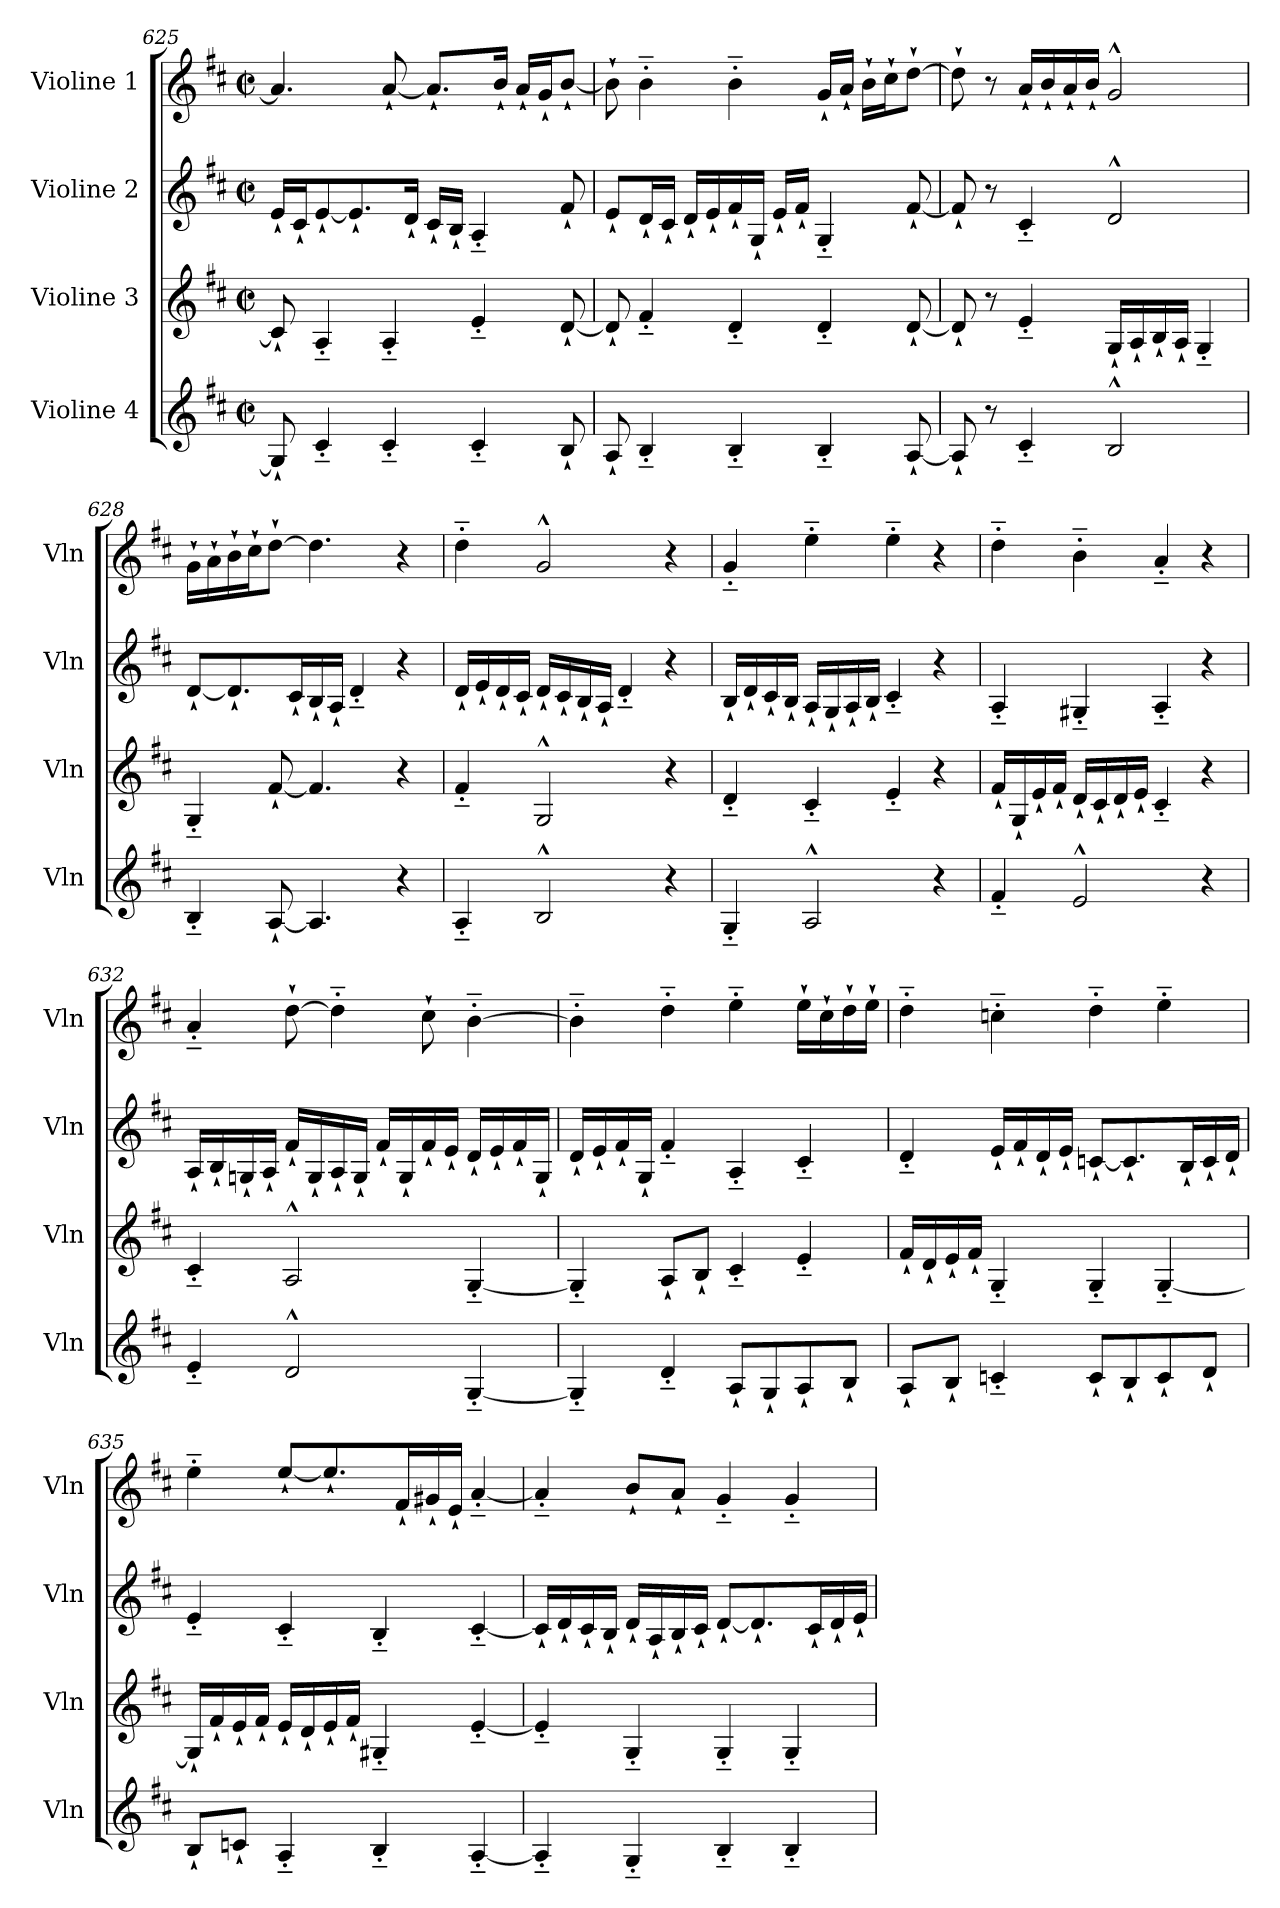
**kern	**kern	**kern	**kern
*part4	*part3	*part2	*part1
*staff4	*staff3	*staff2	*staff1
*I"Violine 4	*I"Violine 3	*I"Violine 2	*I"Violine 1
*I'Vln	*I'Vln	*I'Vln	*I'Vln
*clefG2	*clefG2	*clefG2	*clefG2
*k[f#c#]	*k[f#c#]	*k[f#c#]	*k[f#c#]
*D:	*D:	*D:	*D:
*M2/2	*M2/2	*M2/2	*M2/2
*met(c|)	*met(c|)	*met(c|)	*met(c|)
=625	=625	=625	=625
8G`/]	8c#`/]	16e`/LL	4.a/]
.	.	16c#`/J	.
4c#~'/	4A~'/	[8e`/	.
.	.	8.e`/]	.
4c#~'/	4A~'/	.	[8a`/
.	.	16d`/Jk	.
.	.	16c#`/LL	8.a`/L]
.	.	16B`/JJ	.
4c#~'/	4e~'/	4A~'/	.
.	.	.	16b`/Jk
.	.	.	16a`/LL
.	.	.	16g`/J
8B`/	[8d`/	8f#`/	[8b`/J
=626	=626	=626	=626
8A`/	8d`/]	8e`/L	8b`\]
4B~'/	4f#~'/	16d`/L	4b~'\
.	.	16c#`/JJ	.
.	.	16d`/LL	.
.	.	16e`/	.
4B~'/	4d~'/	16f#`/	4b~'\
.	.	16G`/JJ	.
.	.	16e`/LL	.
.	.	16f#`/JJ	.
4B~'/	4d~'/	4G~'/	16g`/LL
.	.	.	16a`/JJ
.	.	.	16b`\LL
.	.	.	16cc#`\J
[8A`/	[8d`/	[8f#`/	[8dd`\J
!!LO:LB:g=z
=627	=627	=627	=627
8A`/]	8d`/]	8f#`/]	8dd`\]
8r	8r	8r	8r
4c#~'/	4e~'/	4c#~'/	16a`/LL
.	.	.	16b`/
.	.	.	16a`/
.	.	.	16b`/JJ
2B^^/	16G`/LL	2d^^/	2g^^/
.	16A`/	.	.
.	16B`/	.	.
.	16A`/JJ	.	.
.	4G~'/	.	.
=628	=628	=628	=628
4B~'/	4G~'/	[8d`/L	16g`\LL
.	.	.	16a`\
.	.	8.d`/]	16b`\
.	.	.	16cc#`\J
[8A`/	[8f#`/	.	[8dd`\J
.	.	16c#`/L	.
4.A/]	4.f#/]	16B`/	4.dd\]
.	.	16A`/JJ	.
.	.	4d~'/	.
4r	4r	4r	4r
=629	=629	=629	=629
4A~'/	4f#~'/	16d`/LL	4dd~'\
.	.	16e`/	.
.	.	16d`/	.
.	.	16c#`/JJ	.
2B^^/	2G^^/	16d`/LL	2g^^/
.	.	16c#`/	.
.	.	16B`/	.
.	.	16A`/JJ	.
.	.	4d~'/	.
4r	4r	4r	4r
!!LO:PB:g=z
=630	=630	=630	=630
4G~'/	4d~'/	16B`/LL	4g~'/
.	.	16d`/	.
.	.	16c#`/	.
.	.	16B`/JJ	.
2A^^/	4c#~'/	16A`/LL	4ee~'\
.	.	16G`/	.
.	.	16A`/	.
.	.	16B`/JJ	.
.	4e~'/	4c#~'/	4ee~'\
4r	4r	4r	4r
=631	=631	=631	=631
4f#~'/	16f#`/LL	4A~'/	4dd~'\
.	16G`/	.	.
.	16e`/	.	.
.	16f#`/JJ	.	.
2e^^/	16d`/LL	4G#X~'/	4b~'\
.	16c#`/	.	.
.	16d`/	.	.
.	16e`/JJ	.	.
.	4c#~'/	4A~'/	4a~'/
4r	4r	4r	4r
=632	=632	=632	=632
4e~'/	4c#~'/	16A`/LL	4a~'/
.	.	16B`/	.
.	.	16Gn`/	.
.	.	16A`/JJ	.
2d^^/	2A^^/	16f#`/LL	[8dd`\
.	.	16G`/	.
.	.	16A`/	4dd~'\]
.	.	16G`/JJ	.
.	.	16f#`/LL	.
.	.	16G`/	.
.	.	16f#`/	8cc#`\
.	.	16e`/JJ	.
[4G~'/	[4G~'/	16d`/LL	[4b~'\
.	.	16e`/	.
.	.	16f#`/	.
.	.	16G`/JJ	.
!!LO:LB:g=z
=633	=633	=633	=633
4G~'/]	4G~'/]	16d`/LL	4b~'\]
.	.	16e`/	.
.	.	16f#`/	.
.	.	16G`/JJ	.
4d~'/	8A`/L	4f#~'/	4dd~'\
.	8B`/J	.	.
8A`/L	4c#~'/	4A~'/	4ee~'\
8G`/	.	.	.
8A`/	4e~'/	4c#~'/	16ee`\LL
.	.	.	16cc#`\
8B`/J	.	.	16dd`\
.	.	.	16ee`\JJ
=634	=634	=634	=634
8A`/L	16f#`/LL	4d~'/	4dd~'\
.	16d`/	.	.
8B`/J	16e`/	.	.
.	16f#`/JJ	.	.
4cn~'/	4G~'/	16e`/LL	4ccn~'\
.	.	16f#`/	.
.	.	16d`/	.
.	.	16e`/JJ	.
8c`/L	4G~'/	[8cn`/L	4dd~'\
8B`/	.	8.c`/]	.
8c`/	[4G~'/	.	4ee~'\
.	.	16B`/L	.
8d`/J	.	16c`/	.
.	.	16d`/JJ	.
=635	=635	=635	=635
8B`/L	16G`/LL]	4e~'/	4ee~'\
.	16f#`/	.	.
8cn`/J	16e`/	.	.
.	16f#`/JJ	.	.
4A~'/	16e`/LL	4c#~'/	[8ee`/L
.	16d`/	.	.
.	16e`/	.	8.ee`/]
.	16f#`/JJ	.	.
4B~'/	4G#X~'/	4B~'/	.
.	.	.	16f#`/L
.	.	.	16g#X`/
.	.	.	16e`/JJ
[4A~'/	[4e~'/	[4c#~'/	[4a~'/
!!LO:LB:g=z
=636	=636	=636	=636
4A~'/]	4e~'/]	16c#`/LL]	4a~'/]
.	.	16d`/	.
.	.	16c#`/	.
.	.	16B`/JJ	.
4G~'/	4G~'/	16d`/LL	8b`/L
.	.	16A`/	.
.	.	16B`/	8a`/J
.	.	16c#`/JJ	.
4B~'/	4G~'/	[8d`/L	4g~'/
.	.	8.d`/]	.
4B~'/	4G~'/	.	4g~'/
.	.	16c#`/L	.
.	.	16d`/	.
.	.	16e`/JJ	.
=	=	=	=
*-	*-	*-	*-
